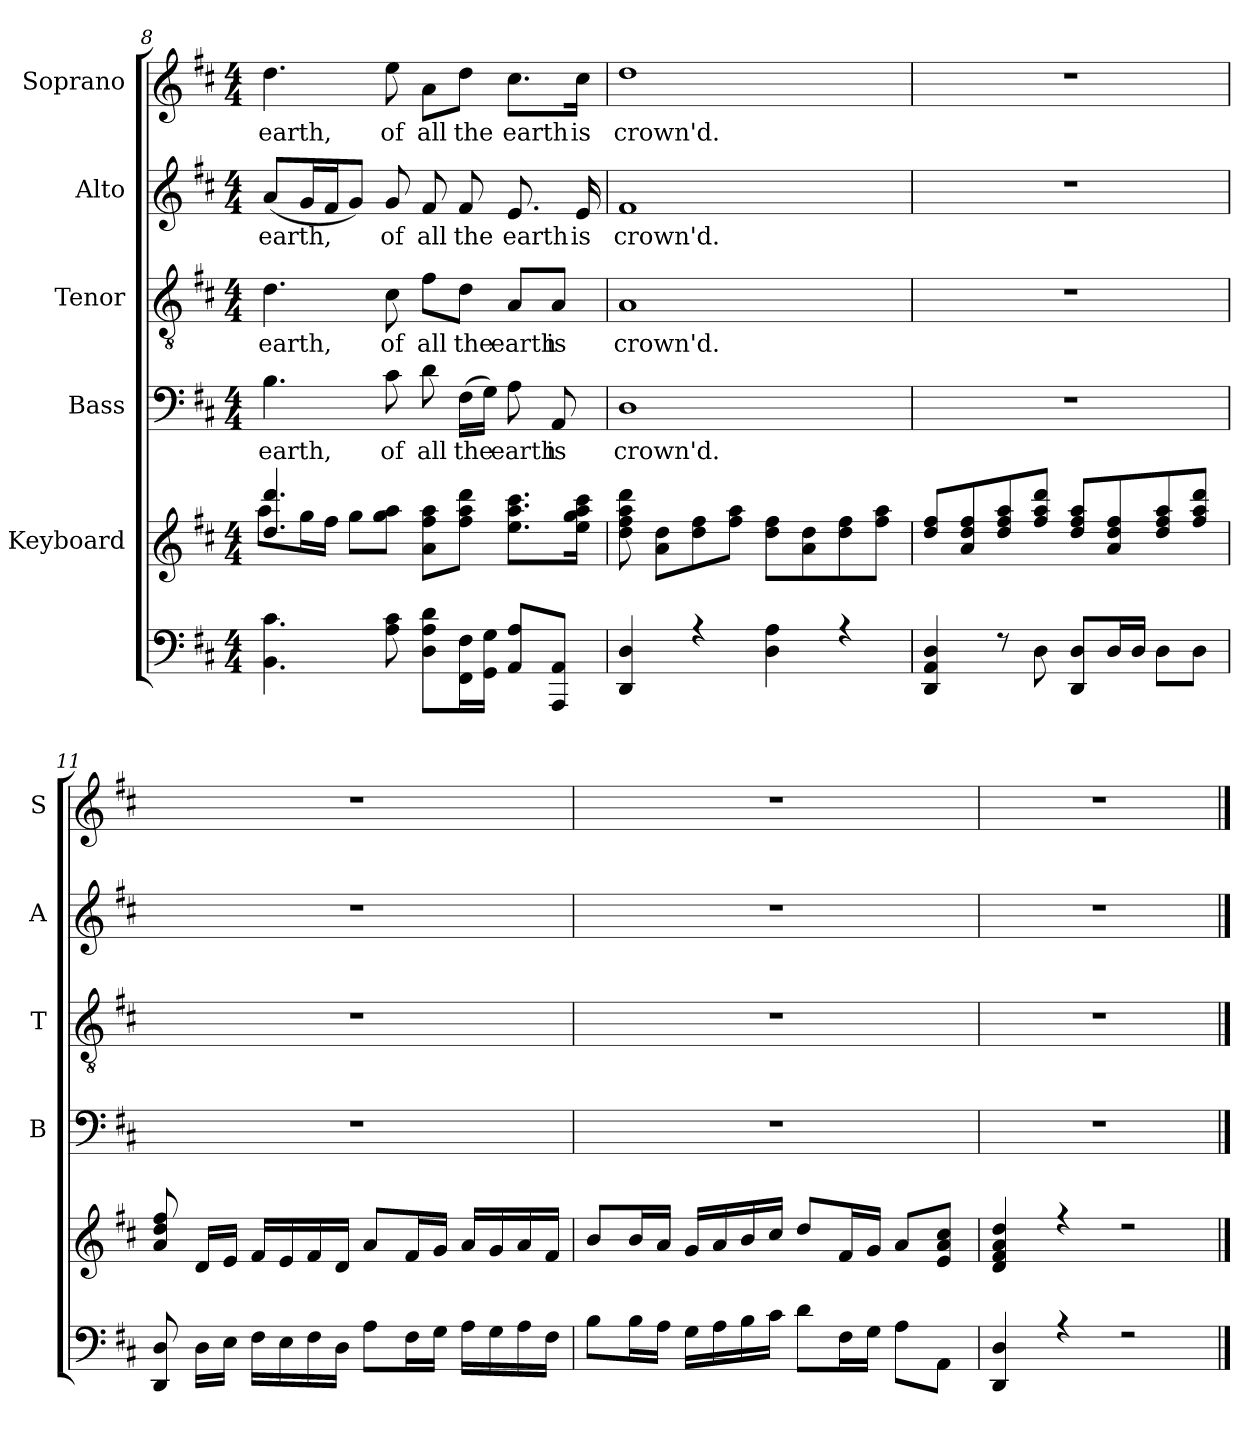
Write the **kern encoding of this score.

**kern	**kern	**kern	**text	**kern	**text	**kern	**text	**kern	**text
*part6	*part5	*part4	*part4	*part3	*part3	*part2	*part2	*part1	*part1
*staff6	*staff5	*staff4	*staff4	*staff3	*staff3	*staff2	*staff2	*staff1	*staff1
*	*I"Keyboard	*I"Bass	*	*I"Tenor	*	*I"Alto	*	*I"Soprano	*
*	*	*I'B	*	*I'T	*	*I'A	*	*I'S	*
!!LO:LB:g=z
*clefF4	*clefG2	*clefF4	*	*clefGv2	*	*clefG2	*	*clefG2	*
*k[f#c#]	*k[f#c#]	*k[f#c#]	*	*k[f#c#]	*	*k[f#c#]	*	*k[f#c#]	*
*D:	*D:	*D:	*	*D:	*	*D:	*	*D:	*
*M4/4	*M4/4	*M4/4	*	*M4/4	*	*M4/4	*	*M4/4	*
=8	=8	=8	=8	=8	=8	=8	=8	=8	=8
*^	*^	*	*	*	*	*	*	*	*
!	!	!	!	!	!LO:LY:b	!	!LO:LY:b	!	!LO:LY:b	!	!LO:LY:b
4.BB\ 4.c#\	1ryy	4.dd/ 4.ddd/	8aa\L	4.B\	earth,	4.d\	earth,	(<8a/L	earth,	4.dd\	earth,
.	.	.	16gg\L	.	.	.	.	16g/L	.	.	.
.	.	.	16ff#\JJ	.	.	.	.	16f#/J	.	.	.
.	.	.	8gg\L	.	.	.	.	8g/J)	.	.	.
!	!	!	!	!	!LO:LY:b	!	!LO:LY:b	!	!LO:LY:b	!	!LO:LY:b
8A\ 8c#\	.	8ryy	8gg\ 8aa\J	8c#\	of	8c#\	of	8g/	of	8ee\	of
!	!	!	!	!	!LO:LY:b	!	!LO:LY:b	!	!LO:LY:b	!	!LO:LY:b
8D\ 8A\ 8d\L	.	8a\ 8ff#\ 8aa\L	2ryy	8d\	all	8f#\L	all	8f#/	all	8a\L	all
!	!	!	!	!	!LO:LY:b	!	!LO:LY:b	!	!LO:LY:b	!	!LO:LY:b
16FF#\ 16F#\L	.	8ff#\ 8aa\ 8ddd\J	.	(>16F#\LL	the	8d\J	the	8f#/	the	8dd\J	the
16GG\ 16G\JJ	.	.	.	16G\JJ)	.	.	.	.	.	.	.
!	!	!	!	!	!LO:LY:b	!	!LO:LY:b	!	!LO:LY:b	!	!LO:LY:b
8AA/ 8A/L	.	8.ee\ 8.aa\ 8.ccc#\L	.	8A\	earth	8A/L	earth	8.e/	earth	8.cc#\L	earth
!	!	!	!	!	!LO:LY:b	!	!LO:LY:b	!	!	!	!
8AAA/ 8AA/J	.	.	.	8AA/	is	8A/J	is	.	.	.	.
!	!	!	!	!	!	!	!	!	!LO:LY:b	!	!LO:LY:b
.	.	16ee\ 16gg\ 16aa\ 16ccc#\Jk	.	.	.	.	.	16e/	is	16cc#\Jk	is
=9	=9	=9	=9	=9	=9	=9	=9	=9	=9	=9	=9
!	!	!	!	!	!LO:LY:b	!	!LO:LY:b	!	!LO:LY:b	!	!LO:LY:b
4DD/ 4D/	1ryy	8dd\ 8ff#\ 8aa\ 8ddd\	2ryy	1D	crown'd.	1A	crown'd.	1f#	crown'd.	1dd	crown'd.
.	.	8a\ 8dd\L	.	.	.	.	.	.	.	.	.
4r	.	8dd\ 8ff#\	.	.	.	.	.	.	.	.	.
.	.	8ff#\ 8aa\J	.	.	.	.	.	.	.	.	.
4D\ 4A\	.	8dd\ 8ff#\L	2ryy	.	.	.	.	.	.	.	.
.	.	8a\ 8dd\	.	.	.	.	.	.	.	.	.
4r	.	8dd\ 8ff#\	.	.	.	.	.	.	.	.	.
.	.	8ff#\ 8aa\J	.	.	.	.	.	.	.	.	.
=10	=10	=10	=10	=10	=10	=10	=10	=10	=10	=10	=10
4DD/ 4AA/ 4D/	1ryy	8dd/ 8ff#/L	1ryy	1r	.	1r	.	1r	.	1r	.
.	.	8a/ 8dd/ 8ff#/	.	.	.	.	.	.	.	.	.
8r	.	8dd/ 8ff#/ 8aa/	.	.	.	.	.	.	.	.	.
8D\	.	8ff#/ 8aa/ 8ddd/J	.	.	.	.	.	.	.	.	.
8DD/ 8D/L	.	8dd/ 8ff#/ 8aa/L	.	.	.	.	.	.	.	.	.
16D/L	.	8a/ 8dd/ 8ff#/	.	.	.	.	.	.	.	.	.
16D/JJ	.	.	.	.	.	.	.	.	.	.	.
8D\L	.	8dd/ 8ff#/ 8aa/	.	.	.	.	.	.	.	.	.
8D\J	.	8ff#/ 8aa/ 8ddd/J	.	.	.	.	.	.	.	.	.
=11	=11	=11	=11	=11	=11	=11	=11	=11	=11	=11	=11
8DD/ 8D/	1ryy	8a/ 8dd/ 8ff#/	1ryy	1r	.	1r	.	1r	.	1r	.
16D\LL	.	16d/LL	.	.	.	.	.	.	.	.	.
16E\JJ	.	16e/JJ	.	.	.	.	.	.	.	.	.
16F#\LL	.	16f#/LL	.	.	.	.	.	.	.	.	.
16E\	.	16e/	.	.	.	.	.	.	.	.	.
16F#\	.	16f#/	.	.	.	.	.	.	.	.	.
16D\JJ	.	16d/JJ	.	.	.	.	.	.	.	.	.
8A\L	.	8a/L	.	.	.	.	.	.	.	.	.
16F#\L	.	16f#/L	.	.	.	.	.	.	.	.	.
16G\JJ	.	16g/JJ	.	.	.	.	.	.	.	.	.
16A\LL	.	16a/LL	.	.	.	.	.	.	.	.	.
16G\	.	16g/	.	.	.	.	.	.	.	.	.
16A\	.	16a/	.	.	.	.	.	.	.	.	.
16F#\JJ	.	16f#/JJ	.	.	.	.	.	.	.	.	.
=12	=12	=12	=12	=12	=12	=12	=12	=12	=12	=12	=12
8B\L	1ryy	8b/L	1ryy	1r	.	1r	.	1r	.	1r	.
16B\L	.	16b/L	.	.	.	.	.	.	.	.	.
16A\JJ	.	16a/JJ	.	.	.	.	.	.	.	.	.
16G\LL	.	16g/LL	.	.	.	.	.	.	.	.	.
16A\	.	16a/	.	.	.	.	.	.	.	.	.
16B\	.	16b/	.	.	.	.	.	.	.	.	.
16c#\JJ	.	16cc#/JJ	.	.	.	.	.	.	.	.	.
8d\L	.	8dd/L	.	.	.	.	.	.	.	.	.
16F#\L	.	16f#/L	.	.	.	.	.	.	.	.	.
16G\JJ	.	16g/JJ	.	.	.	.	.	.	.	.	.
8A\L	.	8a/L	.	.	.	.	.	.	.	.	.
8AA\J	.	8e/ 8a/ 8cc#/J	.	.	.	.	.	.	.	.	.
=13	=13	=13	=13	=13	=13	=13	=13	=13	=13	=13	=13
4DD/ 4D/	1ryy	4d/ 4f#/ 4a/ 4dd/	1ryy	1r	.	1r	.	1r	.	1r	.
4r	.	4r	.	.	.	.	.	.	.	.	.
2r	.	2r	.	.	.	.	.	.	.	.	.
*v	*v	*	*	*	*	*	*	*	*	*	*
*	*v	*v	*	*	*	*	*	*	*	*
==	==	==	==	==	==	==	==	==	==
*-	*-	*-	*-	*-	*-	*-	*-	*-	*-
